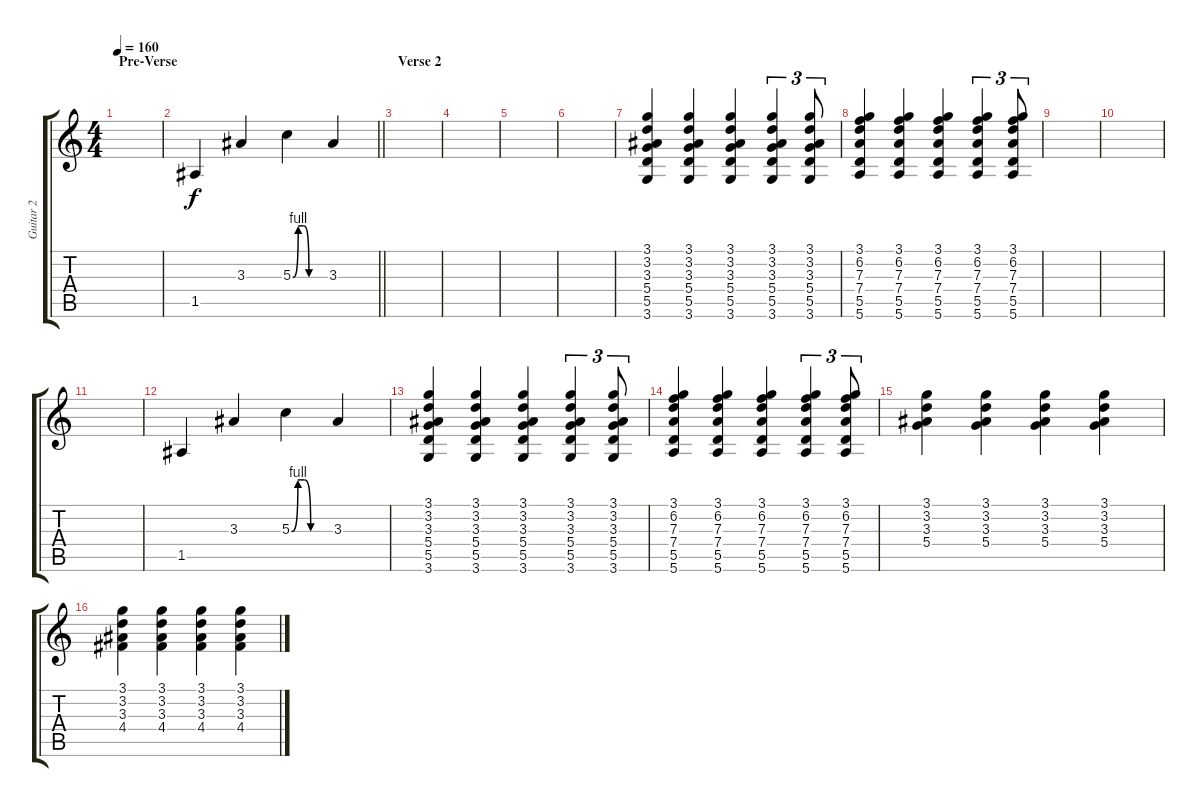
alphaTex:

\track ("Guitar 2" "Guitar 2") {instrument electricguitarjazz}
\staff {score tabs}
\tuning (E4 B3 G3 D3 A2 E2) {hide}
\ts (4 4)
\section ("" "Pre-Verse")
\tempo 160
\clef g2
\ks c
|
\barLineRight lightlight
1.5.4{instrument viola} 3.3.4 5.3{be (custom 0 0 10 4 20 4 30 0 60 0)}.4 3.3.4 |
\section ("" "Verse 2")
|
|
|
|
(3.1 3.2 3.3 5.4 5.5 3.6).4{instrument electricguitarjazz} (3.1 3.2 3.3 5.4 5.5 3.6).4 (3.1 3.2 3.3 5.4 5.5 3.6).4 (3.1 3.2 3.3 5.4 5.5 3.6).4{tu (3 2)} (3.1 3.2 3.3 5.4 5.5 3.6).8{tu (3 2)} |
(3.1 6.2 7.3 7.4 5.5 5.6).4 (3.1 6.2 7.3 7.4 5.5 5.6).4 (3.1 6.2 7.3 7.4 5.5 5.6).4 (3.1 6.2 7.3 7.4 5.5 5.6).4{tu (3 2)} (3.1 6.2 7.3 7.4 5.5 5.6).8{tu (3 2)} |
|
|
|
1.5.4{instrument viola} 3.3.4 5.3{be (custom 0 0 10 4 20 4 30 0 60 0)}.4 3.3.4 |
(3.1 3.2 3.3 5.4 5.5 3.6).4{instrument electricguitarjazz} (3.1 3.2 3.3 5.4 5.5 3.6).4 (3.1 3.2 3.3 5.4 5.5 3.6).4 (3.1 3.2 3.3 5.4 5.5 3.6).4{tu (3 2)} (3.1 3.2 3.3 5.4 5.5 3.6).8{tu (3 2)} |
(3.1 6.2 7.3 7.4 5.5 5.6).4 (3.1 6.2 7.3 7.4 5.5 5.6).4 (3.1 6.2 7.3 7.4 5.5 5.6).4 (3.1 6.2 7.3 7.4 5.5 5.6).4{tu (3 2)} (3.1 6.2 7.3 7.4 5.5 5.6).8{tu (3 2)} |
(3.1 3.2 3.3 5.4).4 (3.1 3.2 3.3 5.4).4 (3.1 3.2 3.3 5.4).4 (3.1 3.2 3.3 5.4).4 |
(3.1 3.2 3.3 4.4).4 (3.1 3.2 3.3 4.4).4 (3.1 3.2 3.3 4.4).4 (3.1 3.2 3.3 4.4).4
